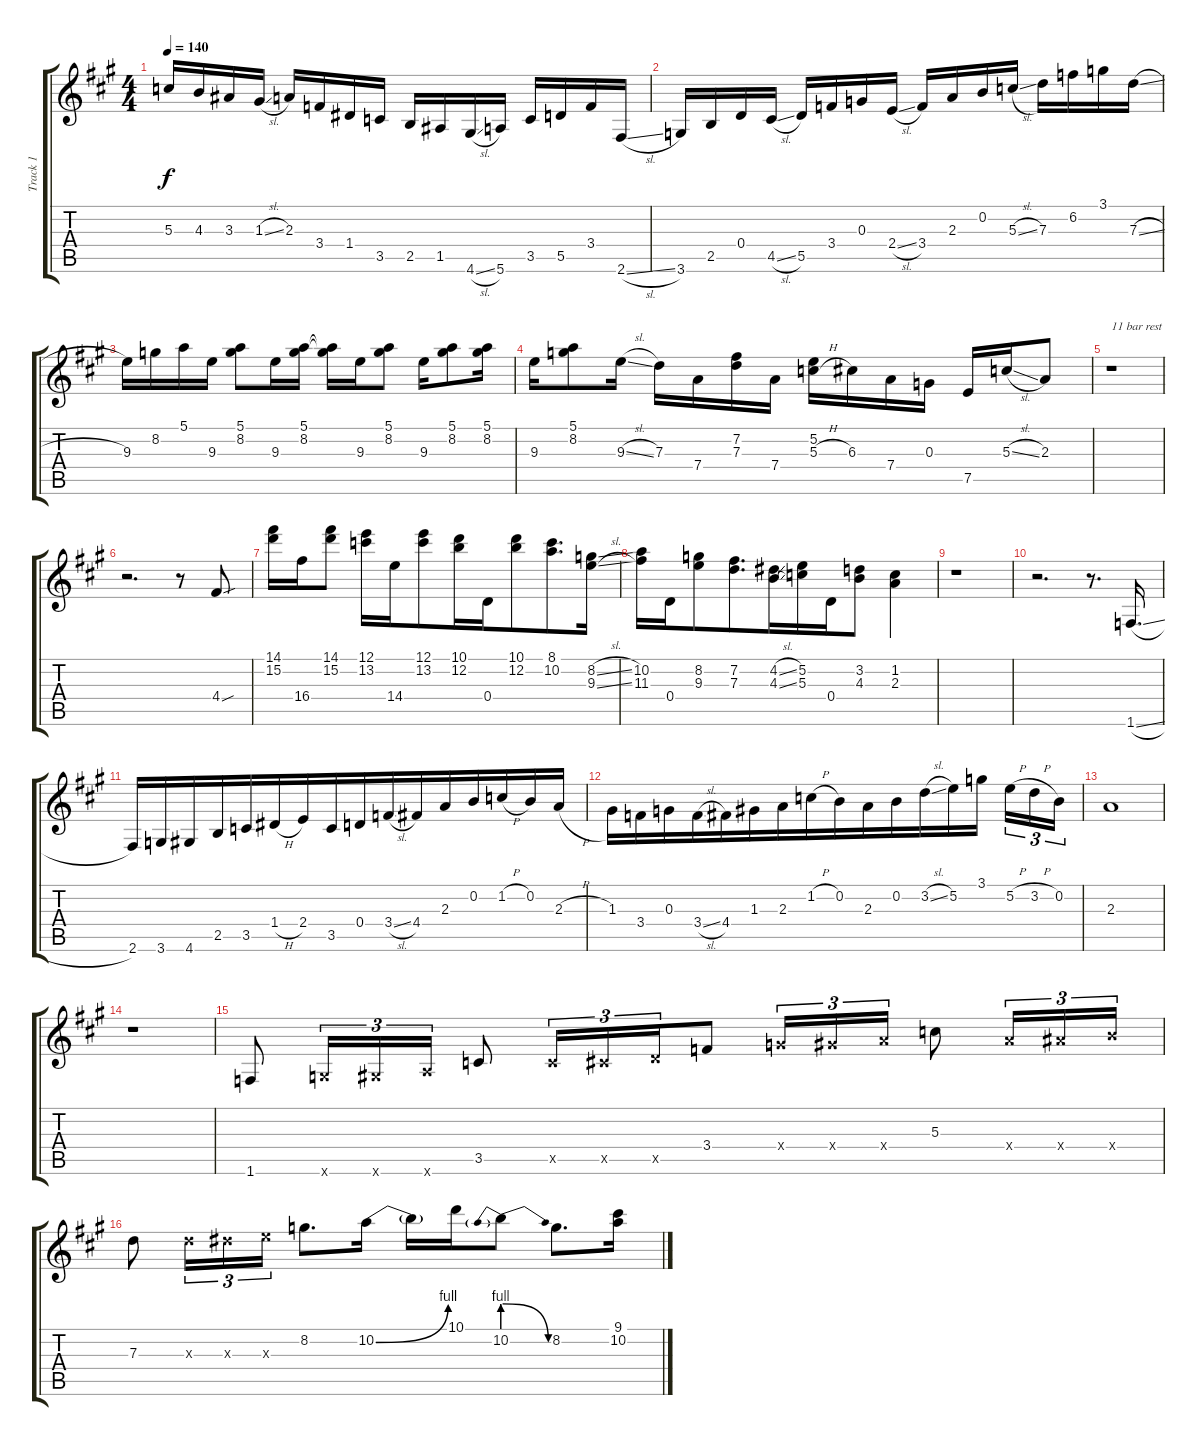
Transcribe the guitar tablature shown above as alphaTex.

\track ("Track 1" "Track 1") {instrument electricguitarclean}
\staff {score tabs}
\tuning (E4 B3 G3 D3 A2 E2) {hide}
\ts (4 4)
\tempo 140
\clef g2
\ks a
5.3.16{dy f beam merge} 4.3.16{beam merge} 3.3.16 1.3{sl}.16 2.3.16 3.4.16 1.4.16 3.5.16 2.5.16 1.5.16 4.6{sl}.16 5.6.16 3.5.16 5.5.16 3.4.16{beam merge} 2.6{sl}.16 |
3.6.16{beam merge} 2.5.16 0.4.16 4.5{sl}.16 5.5.16{beam merge} 3.4.16{beam merge} 0.3.16{beam merge} 2.4{sl}.16 3.4.16 2.3.16 0.2.16 5.3{sl}.16 7.3.16{beam merge} 6.2.16{beam merge} 3.1.16 7.3{sl}.16 |
9.3.16{beam merge} 8.2.16 5.1.16 9.3.16 (5.1 8.2).8 9.3.16 (5.1 8.2).16 (5.1{t} 8.2{t}).16 9.3.16 (5.1 8.2).8 9.3.16 (5.1 8.2).8 (5.1 8.2).16 |
9.3.16 (5.1 8.2).8 9.3{sl}.16 7.3.16 7.4.16{beam merge} (7.2 7.3).16 7.4.16 (5.2 5.3{h}).16 6.3.16{beam merge} 7.4.16 0.3.16 7.5.16{beam merge} 5.3{sl}.16{beam merge} 2.3.8 |
r.1{txt "11 bar rest"} |
r.2{d} r.8 4.4{sou}.8 |
(14.1 15.2).16 16.4.16 (14.1 15.2).8 (12.1 13.2).16 14.4.16 (12.1 13.2).8{beam merge} (10.1 12.2).16 0.4.16 (10.1 12.2).8{beam merge} (8.1 10.2).8{d} (8.2{sl} 9.3{sl}).16 |
(10.2 11.3).16{beam merge} 0.4.16 (8.2 9.3).8{beam merge} (7.2 7.3).8{d} (4.2{sl} 4.3{sl}).16{beam merge} (5.2 5.3).16{beam merge} 0.4.16 (3.2 4.3).8{beam merge} (1.2 2.3).4 |
r.1 |
r.2{d} r.8{d beam merge} 1.6{sl}.16{d} |
2.6.16{beam merge} 3.6.16 4.6.16{beam merge} 2.5.16{beam merge} 3.5.16{beam merge} 1.4{h}.16 2.4.16 3.5.16{beam merge} 0.4.16 3.4{sl}.16 4.4.16 2.3.16{beam merge} 0.2.16 1.2{h}.16{beam merge} 0.2.16 2.3{h}.16 |
1.3.16 3.4.16 0.3.16 3.4{sl}.16{beam merge} 4.4.16 1.3.16{beam merge} 2.3.16{beam merge} 1.2{h}.16{beam merge} 0.2.16 2.3.16 0.2.16{beam merge} 3.2{sl}.16{beam merge} 5.2.16{beam merge} 3.1.16{beam splitsecondary} 5.2{h}.16{tu (3 2) beam merge} 3.2{h}.16{tu (3 2)} 0.2.16{tu (3 2)} |
2.3.1 |
r.1 |
1.6.8 3.6{x}.16{tu (3 2)} 4.6{x}.16{tu (3 2)} 5.6{x}.16{tu (3 2)} 3.5.8 3.5{x}.16{tu (3 2)} 4.5{x}.16{tu (3 2)} 5.5{x}.16{tu (3 2) beam merge} 3.4.8 5.4{x}.16{tu (3 2) beam merge} 6.4{x}.16{tu (3 2)} 7.4{x}.16{tu (3 2)} 5.3.8 7.4{x}.16{tu (3 2)} 8.4{x}.16{tu (3 2) beam merge} 9.4{x}.16{tu (3 2)} |
7.3.8 7.3{x}.16{tu (3 2)} 8.3{x}.16{tu (3 2) beam merge} 9.3{x}.16{tu (3 2)} 8.2.8{d beam merge} 10.2{be (bend 0 0 60 4)}.16 10.2{t}.16 10.1.16{beam merge} 10.2{be (prebendrelease 0 4 60 0)}.8 8.2.8{d beam merge} (9.1 10.2).16
